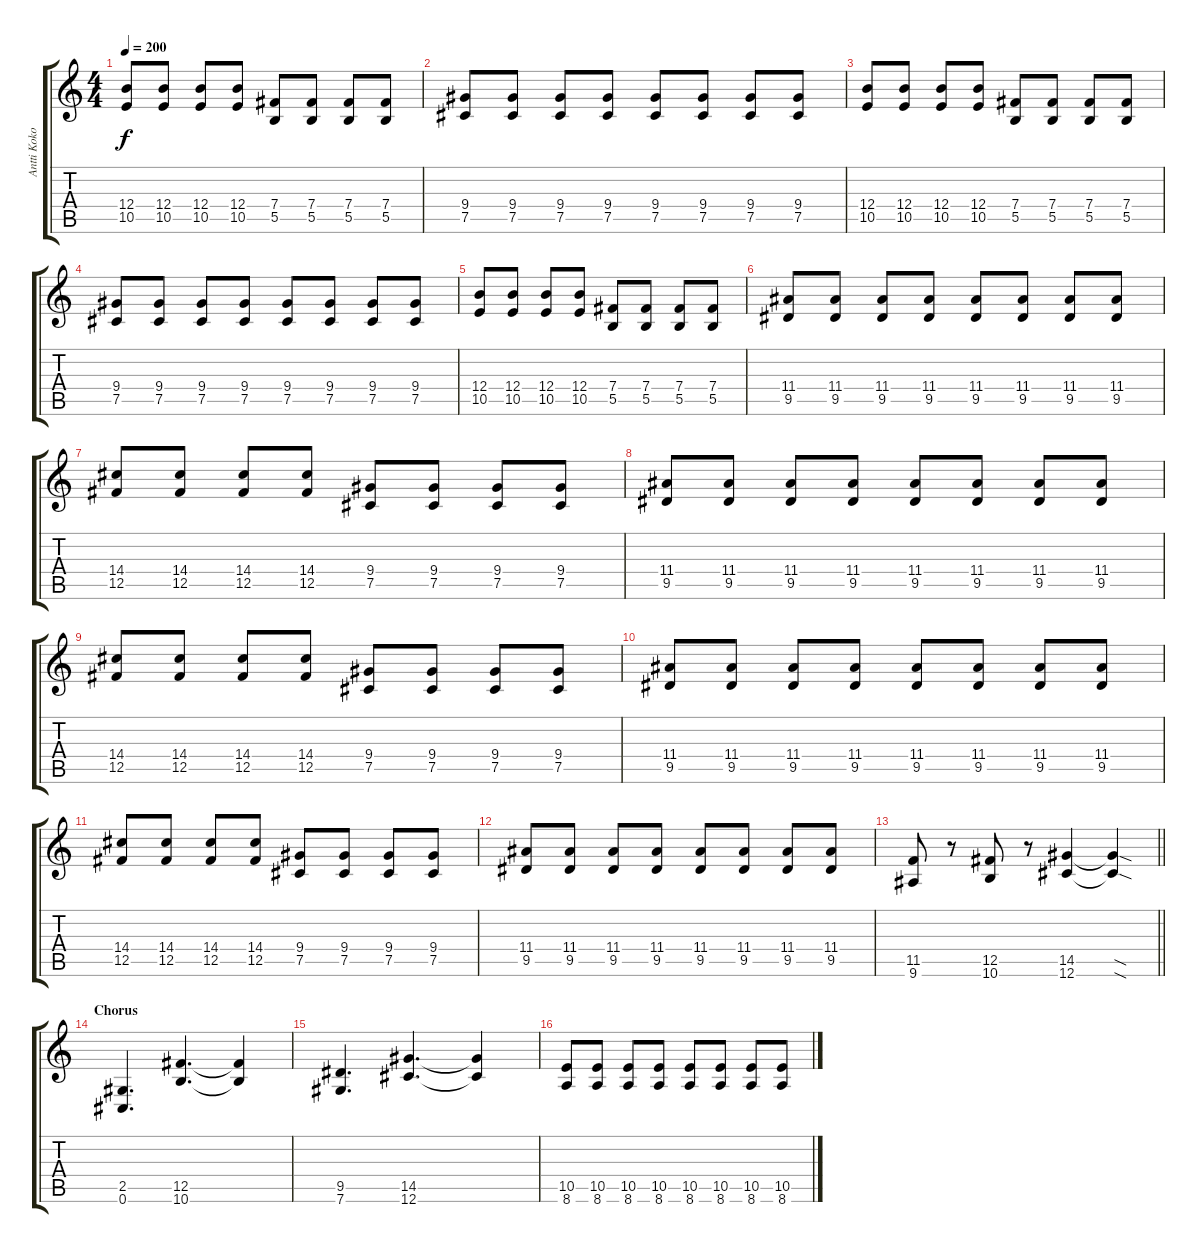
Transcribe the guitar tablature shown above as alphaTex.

\track ("Antti Koko" "Antti Koko") {instrument distortionguitar}
\staff {score tabs}
\tuning (Db4 Ab3 E3 B2 Gb2 Db2) {hide}
\ts (4 4)
\tempo 200
\clef g2
\ks c
(12.4 10.5).8{dy f} (12.4 10.5).8 (12.4 10.5).8 (12.4 10.5).8 (7.4 5.5).8 (7.4 5.5).8 (7.4 5.5).8 (7.4 5.5).8 |
(9.4 7.5).8 (9.4 7.5).8 (9.4 7.5).8 (9.4 7.5).8 (9.4 7.5).8 (9.4 7.5).8 (9.4 7.5).8 (9.4 7.5).8 |
(12.4 10.5).8 (12.4 10.5).8 (12.4 10.5).8 (12.4 10.5).8 (7.4 5.5).8 (7.4 5.5).8 (7.4 5.5).8 (7.4 5.5).8 |
(9.4 7.5).8 (9.4 7.5).8 (9.4 7.5).8 (9.4 7.5).8 (9.4 7.5).8 (9.4 7.5).8 (9.4 7.5).8 (9.4 7.5).8 |
(12.4 10.5).8 (12.4 10.5).8 (12.4 10.5).8 (12.4 10.5).8 (7.4 5.5).8 (7.4 5.5).8 (7.4 5.5).8 (7.4 5.5).8 |
(11.4 9.5).8 (11.4 9.5).8 (11.4 9.5).8 (11.4 9.5).8 (11.4 9.5).8 (11.4 9.5).8 (11.4 9.5).8 (11.4 9.5).8 |
(14.4 12.5).8 (14.4 12.5).8 (14.4 12.5).8 (14.4 12.5).8 (9.4 7.5).8 (9.4 7.5).8 (9.4 7.5).8 (9.4 7.5).8 |
(11.4 9.5).8 (11.4 9.5).8 (11.4 9.5).8 (11.4 9.5).8 (11.4 9.5).8 (11.4 9.5).8 (11.4 9.5).8 (11.4 9.5).8 |
(14.4 12.5).8 (14.4 12.5).8 (14.4 12.5).8 (14.4 12.5).8 (9.4 7.5).8 (9.4 7.5).8 (9.4 7.5).8 (9.4 7.5).8 |
(11.4 9.5).8 (11.4 9.5).8 (11.4 9.5).8 (11.4 9.5).8 (11.4 9.5).8 (11.4 9.5).8 (11.4 9.5).8 (11.4 9.5).8 |
(14.4 12.5).8 (14.4 12.5).8 (14.4 12.5).8 (14.4 12.5).8 (9.4 7.5).8 (9.4 7.5).8 (9.4 7.5).8 (9.4 7.5).8 |
(11.4 9.5).8 (11.4 9.5).8 (11.4 9.5).8 (11.4 9.5).8 (11.4 9.5).8 (11.4 9.5).8 (11.4 9.5).8 (11.4 9.5).8 |
\barLineRight lightlight
(11.5 9.6).8 r.8 (12.5 10.6).8 r.8 (14.5 12.6).4 (14.5{sod t} 12.6{sod t}).4 |
\section ("" "Chorus")
(2.5 0.6).4{d} (12.5 10.6).4{d} (12.5{t} 10.6{t}).4 |
(9.5 7.6).4{d} (14.5 12.6).4{d} (14.5{t} 12.6{t}).4 |
(10.5 8.6).8 (10.5 8.6).8 (10.5 8.6).8 (10.5 8.6).8 (10.5 8.6).8 (10.5 8.6).8 (10.5 8.6).8 (10.5 8.6).8
